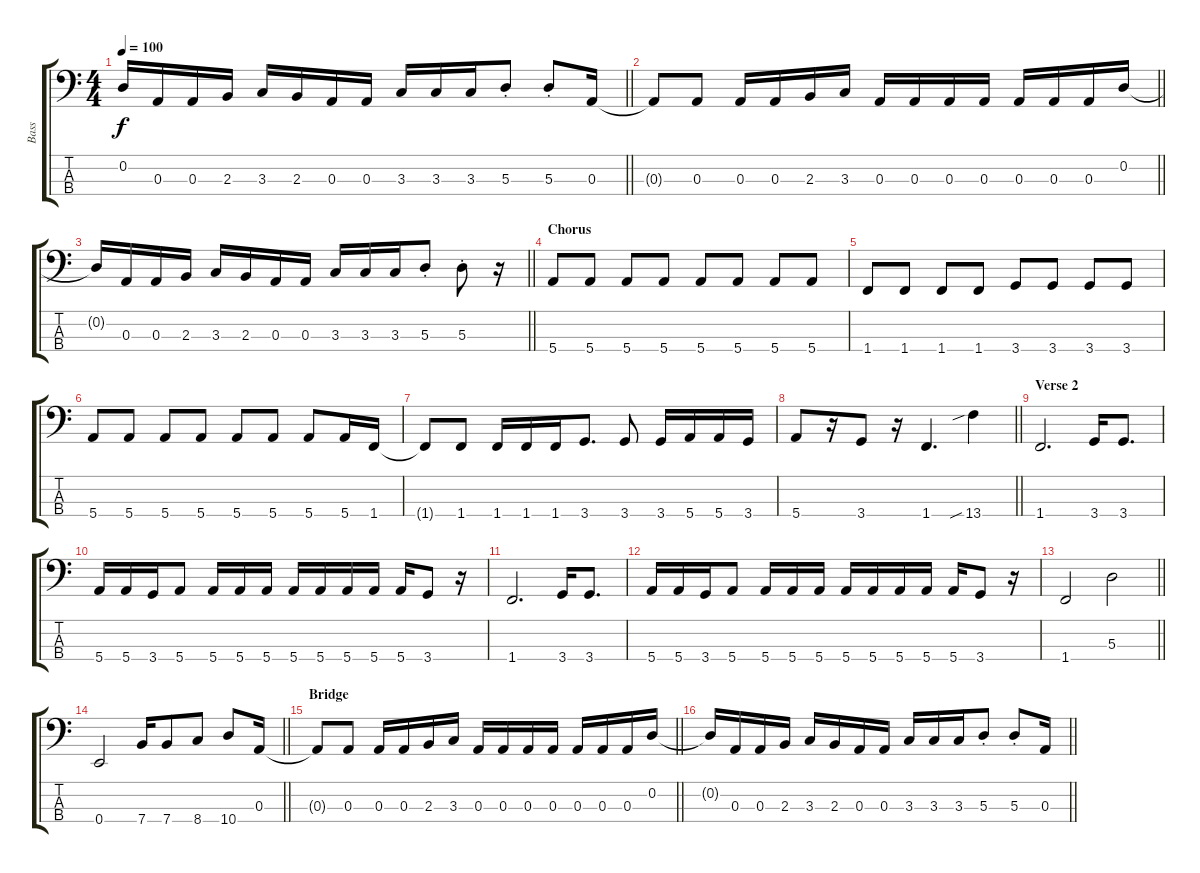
\track ("Bass" "Bass") {instrument electricbassfinger}
\staff {score tabs}
\tuning (G2 D2 A1 E1) {hide}
\ts (4 4)
\tempo 100
\clef f4
\barLineRight lightlight
\ks c
0.2{t}.16{dy f} 0.3.16 0.3.16 2.3.16 3.3.16 2.3.16 0.3.16 0.3.16 3.3.16 3.3.16 3.3.16 5.3{st}.8 5.3{st}.8 0.3.16 |
\barLineRight lightlight
0.3{t}.8 0.3.8 0.3.16 0.3.16 2.3.16 3.3.16 0.3.16 0.3.16 0.3.16 0.3.16 0.3.16 0.3.16 0.3.16 0.2.16 |
\barLineRight lightlight
0.2{t}.16 0.3.16 0.3.16 2.3.16 3.3.16 2.3.16 0.3.16 0.3.16 3.3.16 3.3.16 3.3.16 5.3{st}.8 5.3{st}.8 r.16 |
\section ("" "Chorus")
5.4.8 5.4.8 5.4.8 5.4.8 5.4.8 5.4.8 5.4.8 5.4.8 |
1.4.8 1.4.8 1.4.8 1.4.8 3.4.8 3.4.8 3.4.8 3.4.8 |
5.4.8 5.4.8 5.4.8 5.4.8 5.4.8 5.4.8 5.4.8 5.4.16 1.4.16 |
1.4{t}.8 1.4.8 1.4.16 1.4.16 1.4.16 3.4.8{d} 3.4.8 3.4.16 5.4.16 5.4.16 3.4.16 |
\barLineRight lightlight
5.4.8 r.16 3.4.8 r.16 1.4.4{d} 13.4{sib}.4 |
\section ("" "Verse 2")
1.4.2{d} 3.4.16 3.4.8{d} |
5.4.16 5.4.16 3.4.16 5.4.8 5.4.16 5.4.16 5.4.16 5.4.16 5.4.16 5.4.16 5.4.16 5.4.16 3.4.8 r.16 |
1.4.2{d} 3.4.16 3.4.8{d} |
5.4.16 5.4.16 3.4.16 5.4.8 5.4.16 5.4.16 5.4.16 5.4.16 5.4.16 5.4.16 5.4.16 5.4.16 3.4.8 r.16 |
\barLineRight lightlight
1.4.2 5.3.2 |
\barLineRight lightlight
0.4.2 7.4.16 7.4.8 8.4.8 10.4.8 0.3.16 |
\section ("" "Bridge")
\barLineRight lightlight
0.3{t}.8 0.3.8 0.3.16 0.3.16 2.3.16 3.3.16 0.3.16 0.3.16 0.3.16 0.3.16 0.3.16 0.3.16 0.3.16 0.2.16 |
\barLineRight lightlight
0.2{t}.16 0.3.16 0.3.16 2.3.16 3.3.16 2.3.16 0.3.16 0.3.16 3.3.16 3.3.16 3.3.16 5.3{st}.8 5.3{st}.8 0.3.16
